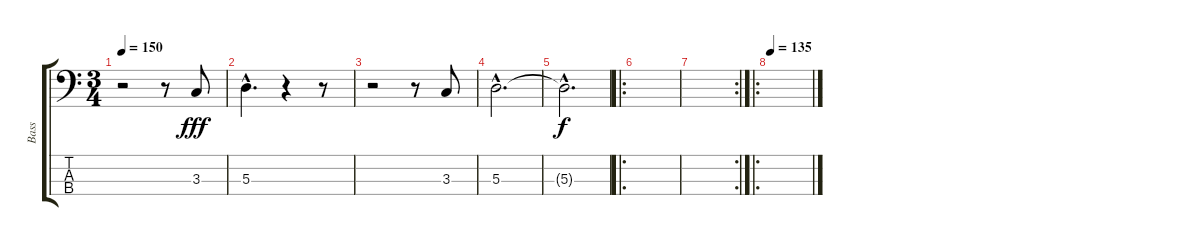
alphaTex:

\track ("Bass" "Bass") {instrument electricbassfinger}
\staff {score tabs}
\tuning (G2 D2 A1 E1) {hide}
\ts (3 4)
\tempo 150
\clef f4
\ks c
r.2{dy fff} r.8 3.3.8 |
5.3{hac}.4{d} r.4 r.8 |
r.2 r.8 3.3.8 |
5.3{hac}.2{d} |
5.3{hac t}.2{d dy f} |
\ro
|
\rc 2
|
\ro
\tempo 135
